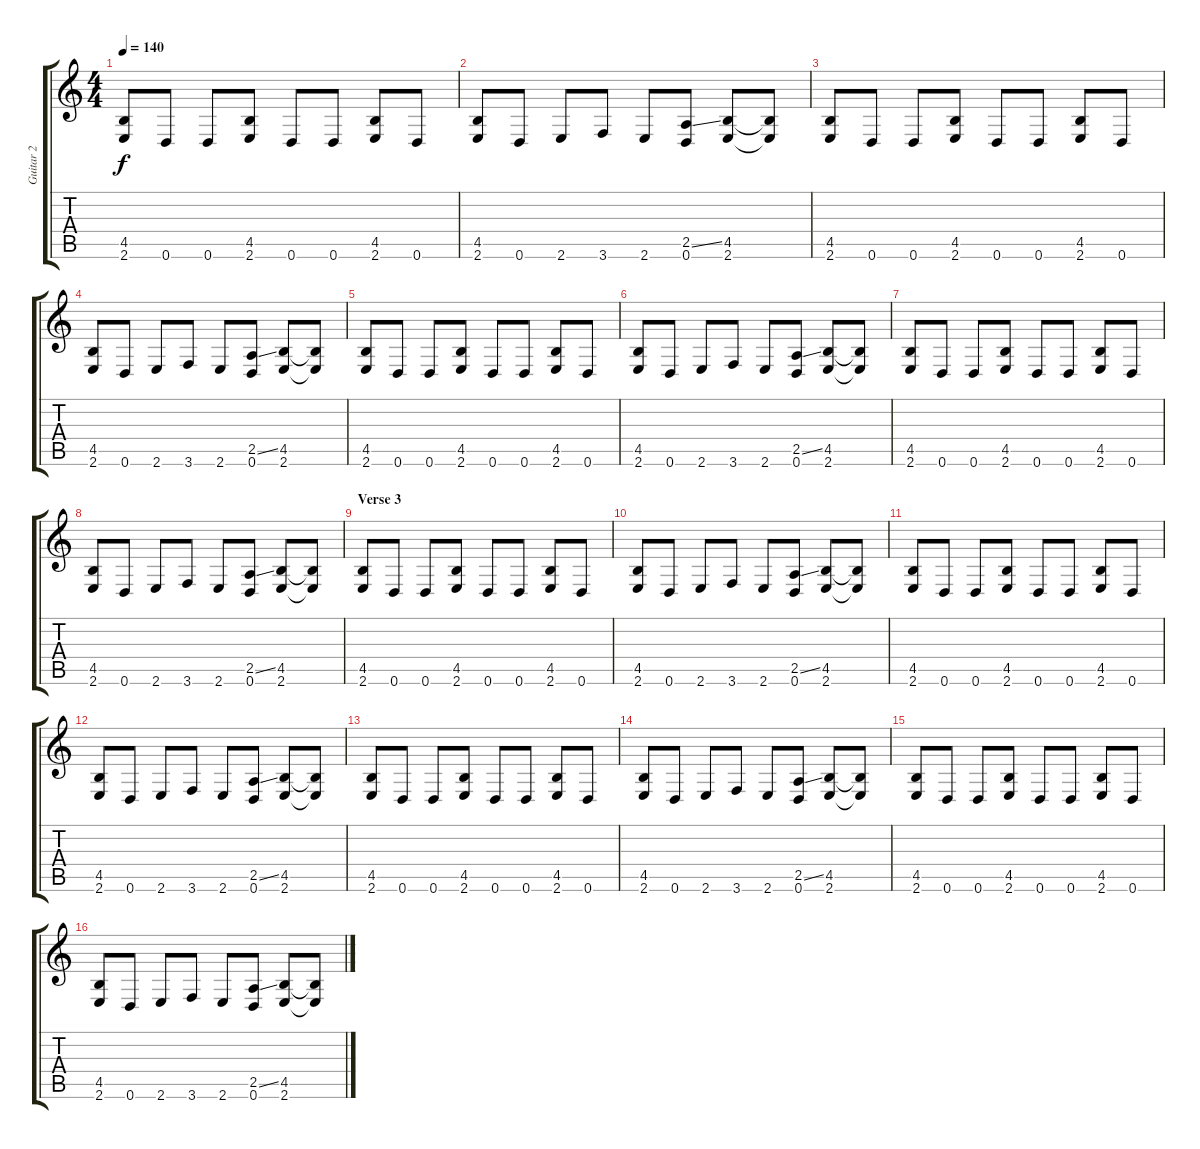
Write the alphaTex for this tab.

\track ("Guitar 2" "Guitar 2") {instrument distortionguitar}
\staff {score tabs}
\tuning (D4 A3 F3 C3 G2 D2) {hide}
\ts (4 4)
\tempo 140
\clef g2
\ks c
(4.5 2.6).8{dy f} 0.6.8 0.6.8 (4.5 2.6).8 0.6.8 0.6.8 (4.5 2.6).8 0.6.8 |
(4.5 2.6).8 0.6.8 2.6.8 3.6.8 2.6.8 (2.5{ss} 0.6).8 (4.5 2.6).8 (4.5{t} 2.6{t}).8 |
(4.5 2.6).8 0.6.8 0.6.8 (4.5 2.6).8 0.6.8 0.6.8 (4.5 2.6).8 0.6.8 |
(4.5 2.6).8 0.6.8 2.6.8 3.6.8 2.6.8 (2.5{ss} 0.6).8 (4.5 2.6).8 (4.5{t} 2.6{t}).8 |
(4.5 2.6).8 0.6.8 0.6.8 (4.5 2.6).8 0.6.8 0.6.8 (4.5 2.6).8 0.6.8 |
(4.5 2.6).8 0.6.8 2.6.8 3.6.8 2.6.8 (2.5{ss} 0.6).8 (4.5 2.6).8 (4.5{t} 2.6{t}).8 |
(4.5 2.6).8 0.6.8 0.6.8 (4.5 2.6).8 0.6.8 0.6.8 (4.5 2.6).8 0.6.8 |
\section ("" "")
(4.5 2.6).8 0.6.8 2.6.8 3.6.8 2.6.8 (2.5{ss} 0.6).8 (4.5 2.6).8 (4.5{t} 2.6{t}).8 |
\section ("" "Verse 3")
(4.5 2.6).8 0.6.8 0.6.8 (4.5 2.6).8 0.6.8 0.6.8 (4.5 2.6).8 0.6.8 |
(4.5 2.6).8 0.6.8 2.6.8 3.6.8 2.6.8 (2.5{ss} 0.6).8 (4.5 2.6).8 (4.5{t} 2.6{t}).8 |
(4.5 2.6).8 0.6.8 0.6.8 (4.5 2.6).8 0.6.8 0.6.8 (4.5 2.6).8 0.6.8 |
(4.5 2.6).8 0.6.8 2.6.8 3.6.8 2.6.8 (2.5{ss} 0.6).8 (4.5 2.6).8 (4.5{t} 2.6{t}).8 |
(4.5 2.6).8 0.6.8 0.6.8 (4.5 2.6).8 0.6.8 0.6.8 (4.5 2.6).8 0.6.8 |
(4.5 2.6).8 0.6.8 2.6.8 3.6.8 2.6.8 (2.5{ss} 0.6).8 (4.5 2.6).8 (4.5{t} 2.6{t}).8 |
(4.5 2.6).8 0.6.8 0.6.8 (4.5 2.6).8 0.6.8 0.6.8 (4.5 2.6).8 0.6.8 |
(4.5 2.6).8 0.6.8 2.6.8 3.6.8 2.6.8 (2.5{ss} 0.6).8 (4.5 2.6).8 (4.5{t} 2.6{t}).8
